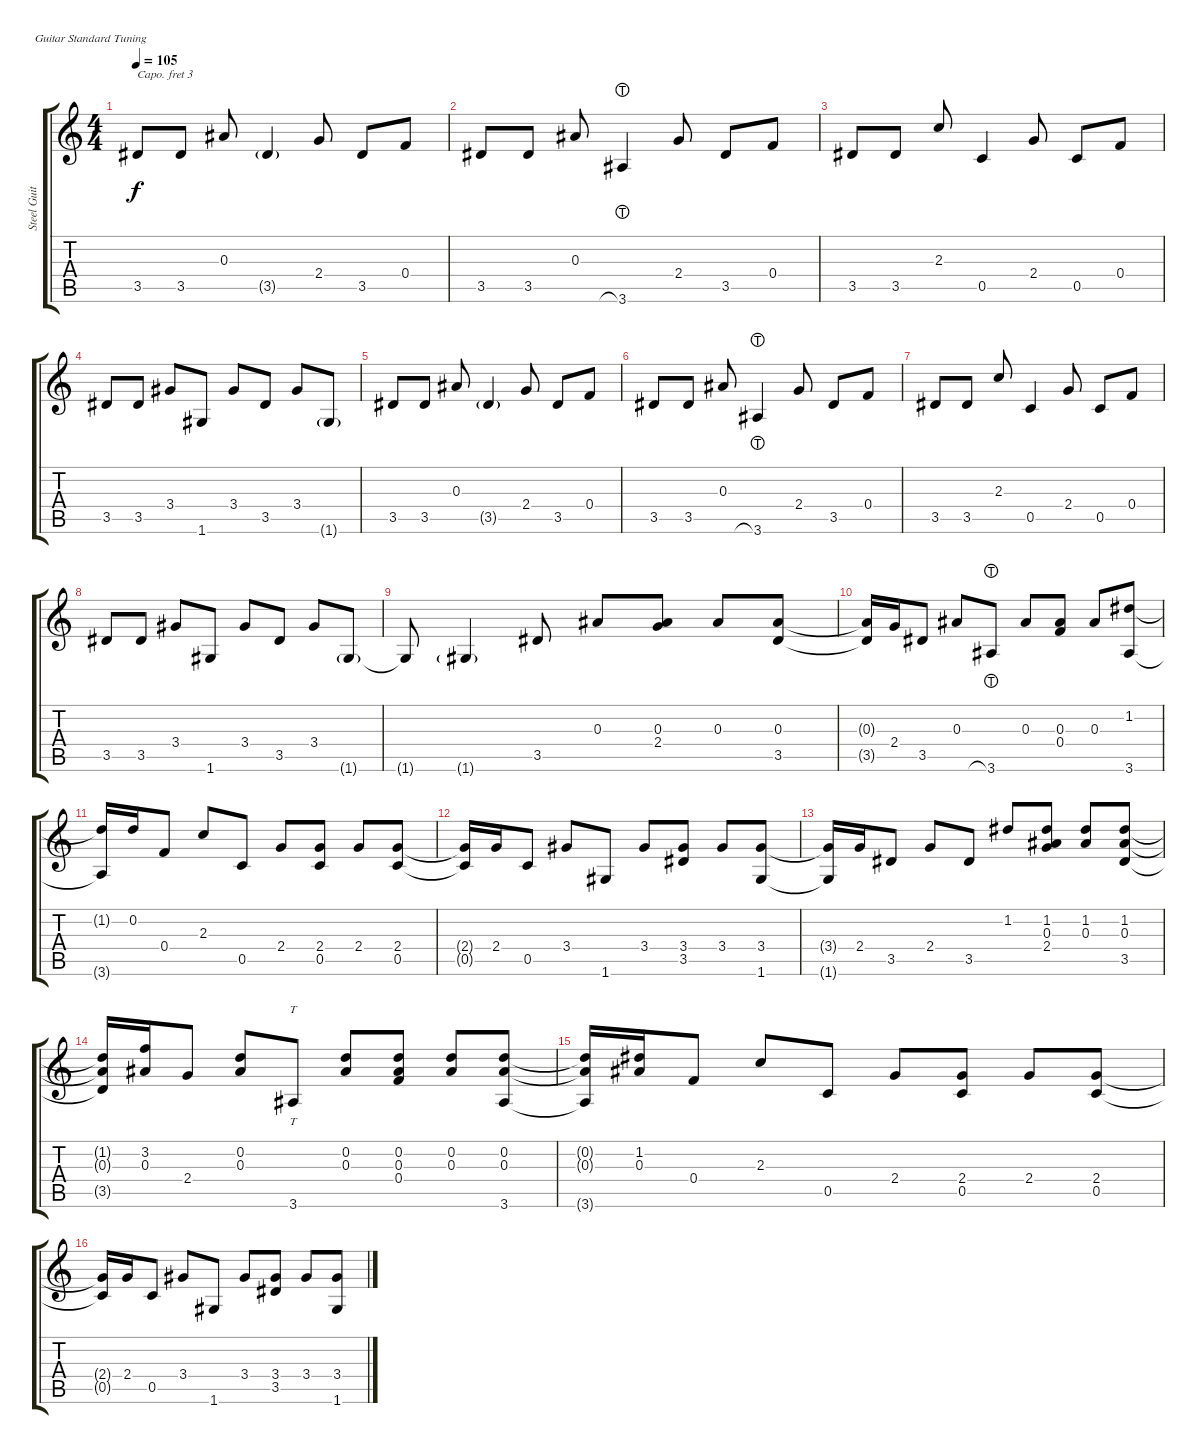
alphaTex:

\defaultSystemsLayout 4
\bracketExtendMode groupsimilarinstruments
\otherSystemsTrackNameOrientation horizontal
\track ("Steel Guitar" "Steel Guit") {instrument acousticguitarsteel}
\staff {score tabs}
\capo 3
\tuning (E4 B3 G3 D3 A2 E2)
\ts (4 4)
\beaming (8 2 2 2 2)
\tempo 105
\clef g2
\scale
1.06095
\ks c
3.5{acc #}.8{dy f instrument acousticguitarsteel beam Up} 3.5{acc #}.8{beam Up} 0.3{acc x}.8{beam Up} 3.5{g acc #}.4{beam Up} 2.4.8{beam Up} 3.5{acc #}.8{beam Up} 0.4.8{beam Up} |
\scale
0.982896 3.5{acc #}.8{beam Up} 3.5{acc #}.8{beam Up} 0.3{acc x}.8{beam Up} 3.6{lht acc x}.4{beam Up} 2.4.8{beam Up} 3.5{acc #}.8{beam Up} 0.4.8{beam Up} |
\scale
0.956159 3.5{acc #}.8{beam Up} 3.5{acc #}.8{beam Up} 2.3.8{beam Up} 0.5.4{beam Up} 2.4.8{beam Up} 0.5.8{beam Up} 0.4.8{beam Up} |
\scale
1.06074 3.5{acc #}.8{beam Up} 3.5{acc #}.8{beam Up} 3.4{acc #}.8{beam Up} 1.6{acc #}.8{beam Up} 3.4{acc #}.8{beam Up} 3.5{acc #}.8{beam Up} 3.4{acc #}.8{beam Up} 1.6{g acc #}.8{beam Up} |
\scale
0.969632 3.5{acc #}.8{beam Up} 3.5{acc #}.8{beam Up} 0.3{acc x}.8{beam Up} 3.5{g acc #}.4{beam Up} 2.4.8{beam Up} 3.5{acc #}.8{beam Up} 0.4.8{beam Up} |
\scale
0.969632 3.5{acc #}.8{beam Up} 3.5{acc #}.8{beam Up} 0.3{acc x}.8{beam Up} 3.6{lht acc x}.4{beam Up} 2.4.8{beam Up} 3.5{acc #}.8{beam Up} 0.4.8{beam Up} |
\scale
1.06074 3.5{acc #}.8{beam Up} 3.5{acc #}.8{beam Up} 2.3.8{beam Up} 0.5.4{beam Up} 2.4.8{beam Up} 0.5.8{beam Up} 0.4.8{beam Up} |
\scale
0.969632 3.5{acc #}.8{beam Up} 3.5{acc #}.8{beam Up} 3.4{acc #}.8{beam Up} 1.6{acc #}.8{beam Up} 3.4{acc #}.8{beam Up} 3.5{acc #}.8{beam Up} 3.4{acc #}.8{beam Up} 1.6{g acc #}.8{beam Up} |
\scale
0.969632 1.6{t acc #}.8{beam Up} 1.6{g acc #}.4{beam Up} 3.5{acc #}.8{beam Up} 0.3{acc x}.8{beam Up} (0.3{acc x} 2.4).8{beam Up} 0.3{acc x}.8{beam Up} (0.3{acc x} 3.5{acc #}).8{beam Up} |
\scale
1.06863 (0.3{t acc x} 3.5{t acc #}).16{beam Up} 2.4.16{beam Up} 3.5{acc #}.8{beam Up} 0.3{acc x}.8{beam Up} 3.6{lht acc x}.8{beam Up} 0.3{acc x}.8{beam Up} (0.3{acc x} 0.4).8{beam Up} 0.3{acc x}.8{beam Up} (1.2{acc #} 3.6{acc x}).8{beam Up} |
\scale
0.977526 (1.2{t acc #} 3.6{t acc x}).16{beam Up} 0.2.16{beam Up} 0.4.8{beam Up} 2.3.8{beam Up} 0.5.8{beam Up} 2.4.8{beam Up} (2.4 0.5).8{beam Up} 2.4.8{beam Up} (0.5 2.4).8{beam Up} |
\scale
0.953842 (0.5{t} 2.4{t}).16{beam Up} 2.4.16{beam Up} 0.5.8{beam Up} 3.4{acc #}.8{beam Up} 1.6{acc #}.8{beam Up} 3.4{acc #}.8{beam Up} (3.4{acc #} 3.5{acc #}).8{beam Up} 3.4{acc #}.8{beam Up} (3.4{acc #} 1.6{acc #}).8{beam Up} |
\scale
1.06863 (3.4{t acc #} 1.6{t acc #}).16{beam Up} 2.4.16{beam Up} 3.5{acc #}.8{beam Up} 2.4.8{beam Up} 3.5{acc #}.8{beam Up} 1.2{acc #}.8{beam Up} (1.2{acc #} 0.3{acc x} 2.4).8{beam Up} (1.2{acc #} 0.3{acc x}).8{beam Up} (1.2{acc #} 0.3{acc x} 3.5{acc #}).8{beam Up} |
\scale
0.953842 (1.2{t acc #} 0.3{t acc x} 3.5{t acc #}).16{beam Up} (0.3{acc x} 3.2).16{beam Up} 2.4.8{beam Up} (0.2 0.3{acc x}).8{beam Up} 3.6{acc x}.8{tt beam Up} (0.2 0.3{acc x}).8{beam Up} (0.2 0.3{acc x} 0.4).8{beam Up} (0.2 0.3{acc x}).8{beam Up} (0.2 0.3{acc x} 3.6{acc x}).8{beam Up} |
\scale
0.977526 (0.2{t} 0.3{t acc x} 3.6{t acc x}).16{beam Up} (1.2{acc #} 0.3{acc x}).16{beam Up} 0.4.8{beam Up} 2.3.8{beam Up} 0.5.8{beam Up} 2.4.8{beam Up} (2.4 0.5).8{beam Up} 2.4.8{beam Up} (2.4 0.5).8{beam Up} |
\scale
1.06074 (2.4{t} 0.5{t}).16{beam Up} 2.4.16{beam Up} 0.5.8{beam Up} 3.4{acc #}.8{beam Up} 1.6{acc #}.8{beam Up} 3.4{acc #}.8{beam Up} (3.4{acc #} 3.5{acc #}).8{beam Up} 3.4{acc #}.8{beam Up} (3.4{acc #} 1.6{acc #}).8{beam Up}
